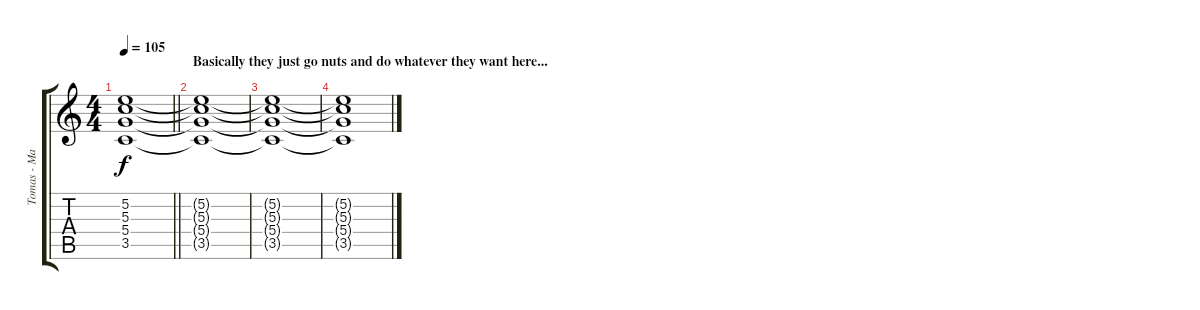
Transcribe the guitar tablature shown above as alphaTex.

\track ("Tomas - Main Guitar" "Tomas - Ma") {instrument overdrivenguitar}
\staff {score tabs}
\tuning (E4 B3 G3 D3 A2 E2) {hide}
\ts (4 4)
\tempo 105
\clef g2
\barLineRight lightlight
\ks c
(5.2 5.3 5.4 3.5).1{dy f volume 0} |
\section ("" "Basically they just go nuts and do whatever they want here...")
(5.2{t} 5.3{t} 5.4{t} 3.5{t}).1 |
(5.2{t} 5.3{t} 5.4{t} 3.5{t}).1 |
(5.2{t} 5.3{t} 5.4{t} 3.5{t}).1
